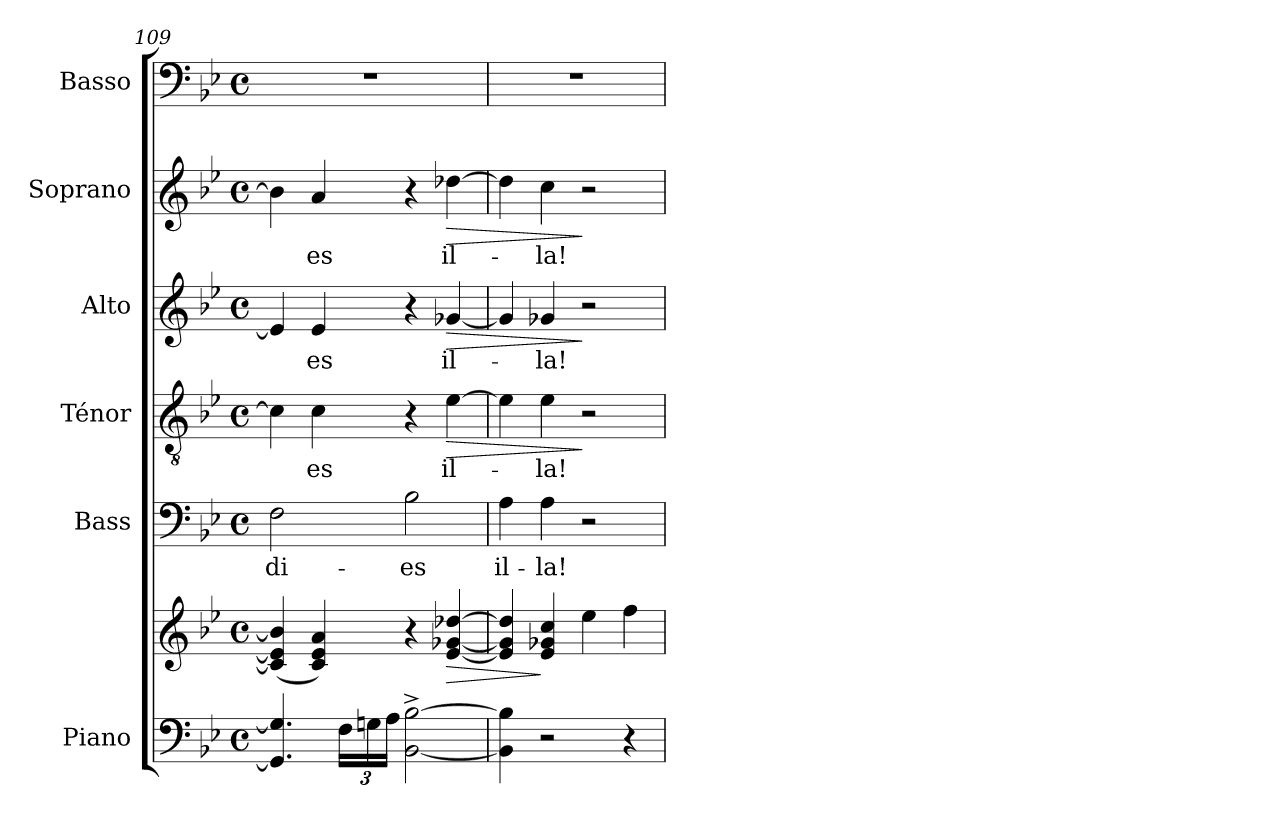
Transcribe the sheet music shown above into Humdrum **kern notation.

**kern	**kern	**dynam	**kern	**text	**kern	**text	**dynam	**kern	**text	**dynam	**kern	**text	**dynam	**kern
*part6	*part6	*part6	*part5	*part5	*part4	*part4	*part4	*part3	*part3	*part3	*part2	*part2	*part2	*part1
*staff7	*staff6	*staff6/7	*staff5	*staff5	*staff4	*staff4	*staff4	*staff3	*staff3	*staff3	*staff2	*staff2	*staff2	*staff1
*I"Piano	*	*	*I"Bass	*	*I"Ténor	*	*	*I"Alto	*	*	*I"Soprano	*	*	*I"Basso
*I'Pno.	*	*	*I'B.	*	*I'T.	*	*	*I'A.	*	*	*I'S.	*	*	*I'B
*clefF4	*clefG2	*	*clefF4	*	*clefGv2	*	*	*clefG2	*	*	*clefG2	*	*	*clefF4
*k[b-e-]	*k[b-e-]	*	*k[b-e-]	*	*k[b-e-]	*	*	*k[b-e-]	*	*	*k[b-e-]	*	*	*k[b-e-]
*M4/4	*M4/4	*	*M4/4	*	*M4/4	*	*	*M4/4	*	*	*M4/4	*	*	*M4/4
*met(c)	*met(c)	*	*met(c)	*	*met(c)	*	*	*met(c)	*	*	*met(c)	*	*	*met(c)
=109	=109	=109	=109	=109	=109	=109	=109	=109	=109	=109	=109	=109	=109	=109
!	!	!	!	!LO:LY:b	!	!	!	!	!	!	!	!	!	!
4.GG-/] 4.G-/]	(>4c/] 4e-/] 4b-/]	.	2F\	di-	4c\]	.	.	4e-/]	.	.	4b-\]	.	.	1r
!	!	!	!	!	!	!LO:LY:b	!	!	!LO:LY:b	!	!	!LO:LY:b	!	!
.	4c/ 4e-/ 4a/)	.	.	.	4c\	-es	.	4e-/	-es	.	4a/	-es	.	.
*Xbrackettup	*	*	*	*	*	*	*	*	*	*	*	*	*	*
24F\LL	.	.	.	.	.	.	.	.	.	.	.	.	.	.
24Gn\	.	.	.	.	.	.	.	.	.	.	.	.	.	.
24A\JJ	.	.	.	.	.	.	.	.	.	.	.	.	.	.
!	!	!	!	!LO:LY:b	!	!	!	!	!	!	!	!	!	!
[2BB-\^ [2B-\^	4r	.	2B-\	-es	4r	.	.	4r	.	.	4r	.	.	.
!	!	!LO:HP:b	!	!	!	!LO:LY:b	!LO:HP:b	!	!LO:LY:b	!LO:HP:b	!	!LO:LY:b	!LO:HP:b	!
.	[4e-/ [4g-X/ [4dd-X/	>	.	.	[4e-\	il-	>	[4g-X/	il-	>	[4dd-X\	il-	>	.
=110	=110	=110	=110	=110	=110	=110	=110	=110	=110	=110	=110	=110	=110	=110
!	!	!	!	!LO:LY:b	!	!	!	!	!	!	!	!	!	!
4BB-\] 4B-\]	4e-/] 4g-/] 4dd-/]	.	4A\	il-	4e-\]	.	.	4g-/]	.	.	4dd-\]	.	.	1r
!	!	!	!	!LO:LY:b	!	!LO:LY:b	!	!	!LO:LY:b	!	!	!LO:LY:b	!	!
2r	4e-/ 4g-X/ 4cc/	]	4A\	-la!	4e-\	-la!	.	4g-X/	-la!	.	4cc\	-la!	.	.
.	4ee-\	.	2r	.	2r	.	]	2r	.	]	2r	.	]	.
4r	4ff\	.	.	.	.	.	.	.	.	.	.	.	.	.
=	=	=	=	=	=	=	=	=	=	=	=	=	=	=
*-	*-	*-	*-	*-	*-	*-	*-	*-	*-	*-	*-	*-	*-	*-
